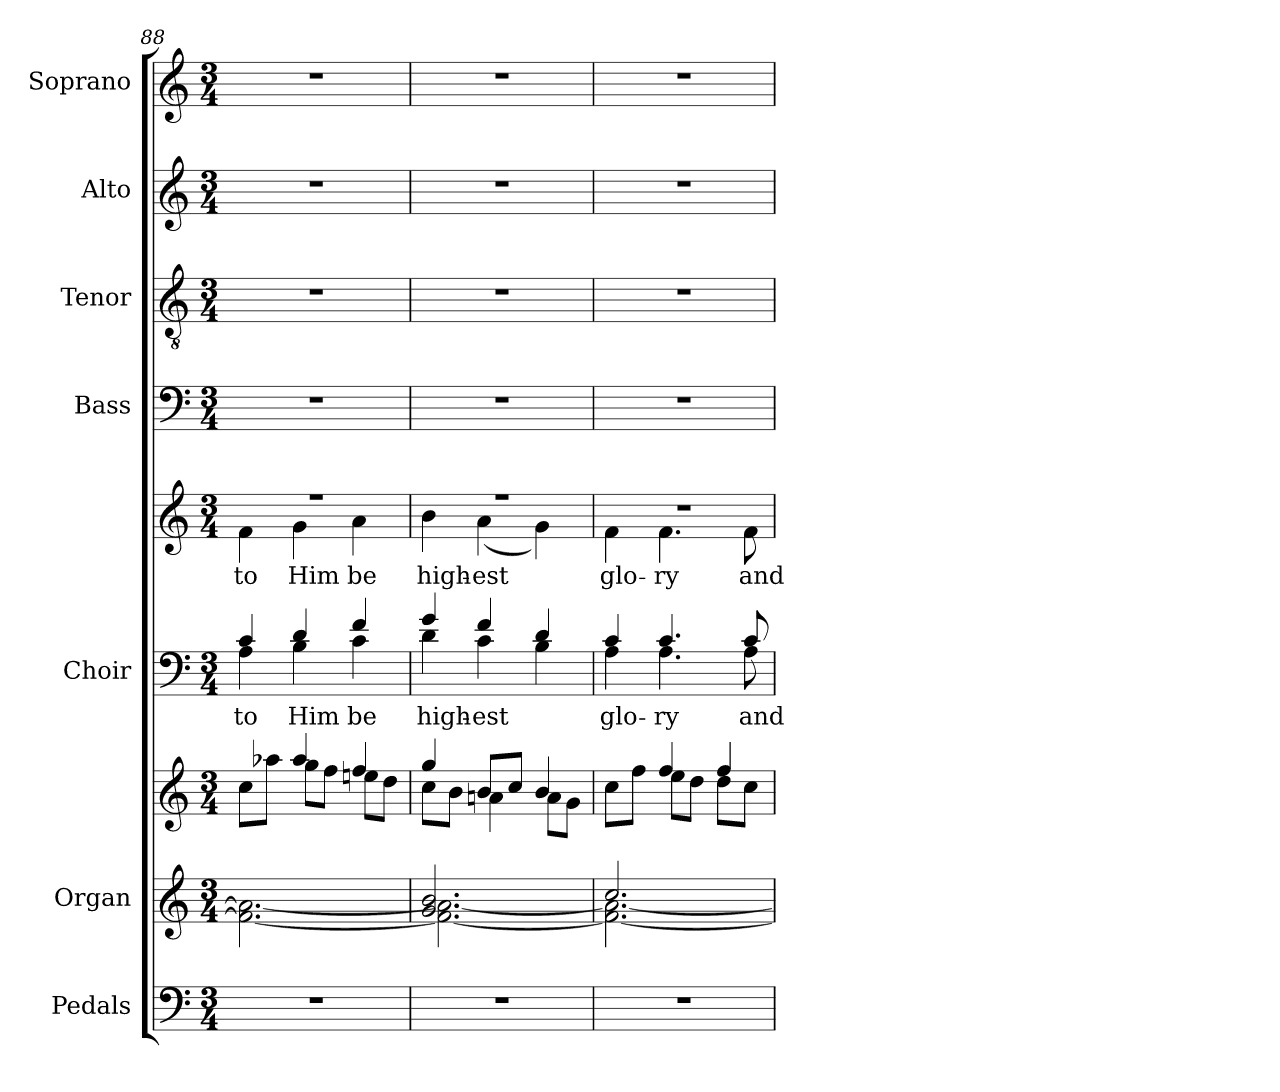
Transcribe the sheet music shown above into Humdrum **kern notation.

**kern	**kern	**kern	**kern	**text	**kern	**text	**kern	**kern	**kern	**kern
*part7	*part6	*part6	*part5	*part5	*part5	*part5	*part4	*part3	*part2	*part1
*staff9	*staff8	*staff7	*staff6	*staff6	*staff5	*staff5	*staff4	*staff3	*staff2	*staff1
*I"Pedals	*I"Organ	*	*I"Choir	*	*	*	*I"Bass	*I"Tenor	*I"Alto	*I"Soprano
*I'Ped.	*I'Org.	*	*I'Choir	*	*	*	*I'B.	*I'T.	*I'A.	*I'S.
!!LO:PB:g=z
*clefF4	*clefG2	*clefG2	*clefF4	*	*clefG2	*	*clefF4	*clefGv2	*clefG2	*clefG2
*	*	*	*	*	*	*	*	*ITrd7c12	*	*
*k[]	*k[]	*k[]	*k[]	*	*k[]	*	*k[]	*k[]	*k[]	*k[]
*C:	*C:	*C:	*C:	*	*C:	*	*C:	*C:	*C:	*C:
*M3/4	*M3/4	*M3/4	*M3/4	*	*M3/4	*	*M3/4	*M3/4	*M3/4	*M3/4
=88	=88	=88	=88	=88	=88	=88	=88	=88	=88	=88
!LO:N:vis=1	!	!	!	!	!	!	!	!	!	!
*	*^	*^	*^	*	*	*	*	*	*	*
!	!	!	!	!	!	!	!LO:LY:b:color=#000000	!LO:N:vis=1	!	!	!	!	!
*	*	*	*	*	*	*	*	*^	*	*	*	*	*
!	!	!	!	!	!	!	!	!	!	!LO:LY:b:color=#000000	!LO:N:vis=1	!LO:N:vis=1	!LO:N:vis=1	!LO:N:vis=1
2.r	2.ryy	2.fi\_< 2.ai_<	8cci\L	4ryy	4ci/	4Ai\	to	2.r	4fi\	to	2.r	2.r	2.r	2.r
.	.	.	8aa-Xi\J	.	.	.	.	.	.	.	.	.	.	.
!	!	!	!	!	!	!	!LO:LY:b:color=#000000	!	!	!	!	!	!	!
!	!	!	!	!	!	!	!	!	!	!LO:LY:b:color=#000000	!	!	!	!
.	.	.	4aa-i/	8ggi\L	4di/	4Bi\	Him	.	4gi\	Him	.	.	.	.
.	.	.	.	8ffi\J	.	.	.	.	.	.	.	.	.	.
!	!	!	!	!	!	!	!LO:LY:b:color=#000000	!	!	!	!	!	!	!
!	!	!	!	!	!	!	!	!	!	!LO:LY:b:color=#000000	!	!	!	!
.	.	.	4ffi/	8eeni\L	4fi/	4ci\	be	.	4ai\	be	.	.	.	.
.	.	.	.	8ddi\J	.	.	.	.	.	.	.	.	.	.
=89	=89	=89	=89	=89	=89	=89	=89	=89	=89	=89	=89	=89	=89	=89
!LO:N:vis=1	!	!	!	!	!	!	!	!	!	!	!	!	!	!
!	!	!	!	!	!	!	!LO:LY:b:color=#000000	!LO:N:vis=1	!	!	!	!	!	!
!	!	!	!	!	!	!	!	!	!	!LO:LY:b:color=#000000	!LO:N:vis=1	!LO:N:vis=1	!LO:N:vis=1	!LO:N:vis=1
2.r	2.gi/ 2.bi	2.fi\_< 2.ai_<	4ggi/	8cci\L	4gi/	4di\	high-	2.r	4bi\	high-	2.r	2.r	2.r	2.r
.	.	.	.	8bi\J	.	.	.	.	.	.	.	.	.	.
!	!	!	!	!	!	!	!LO:LY:b:color=#000000	!	!	!	!	!	!	!
!	!	!	!	!	!	!	!	!	!	!LO:LY:b:color=#000000	!	!	!	!
.	.	.	8bi/L	4ani\	4fi/	4ci\	-est	.	(4ai\	-est	.	.	.	.
.	.	.	8cci/J	.	.	.	.	.	.	.	.	.	.	.
.	.	.	4bi/	8ai\L	4di/	4Bi\	.	.	4gi\)	.	.	.	.	.
.	.	.	.	8gi\J	.	.	.	.	.	.	.	.	.	.
=90	=90	=90	=90	=90	=90	=90	=90	=90	=90	=90	=90	=90	=90	=90
!LO:N:vis=1	!	!	!	!	!	!	!	!	!	!	!	!	!	!
!	!	!	!	!	!	!	!LO:LY:b:color=#000000	!LO:N:vis=1	!	!	!	!	!	!
!	!	!	!	!	!	!	!	!	!	!LO:LY:b:color=#000000	!LO:N:vis=1	!LO:N:vis=1	!LO:N:vis=1	!LO:N:vis=1
2.r	2.cci/	2.fi\_< 2.ai_<	8cci\L	4ryy	4ci/	4Ai\	glo-	2.r	4fi\	glo-	2.r	2.r	2.r	2.r
.	.	.	8ffi\J	.	.	.	.	.	.	.	.	.	.	.
!	!	!	!	!	!	!	!LO:LY:b:color=#000000	!	!	!	!	!	!	!
!	!	!	!	!	!	!	!	!	!	!LO:LY:b:color=#000000	!	!	!	!
.	.	.	4ffi/	8eei\L	4.ci/	4.Ai\	-ry	.	4.fi\	-ry	.	.	.	.
.	.	.	.	8ddi\J	.	.	.	.	.	.	.	.	.	.
.	.	.	4ffi/	8ddi\L	.	.	.	.	.	.	.	.	.	.
!	!	!	!	!	!	!	!LO:LY:b:color=#000000	!	!	!	!	!	!	!
!	!	!	!	!	!	!	!	!	!	!LO:LY:b:color=#000000	!	!	!	!
.	.	.	.	8cci\J	8ci/	8Ai\	and	.	8fi\	and	.	.	.	.
*	*v	*v	*	*	*v	*v	*	*v	*v	*	*	*	*	*
*	*	*v	*v	*	*	*	*	*	*	*	*
=	=	=	=	=	=	=	=	=	=	=
*-	*-	*-	*-	*-	*-	*-	*-	*-	*-	*-
